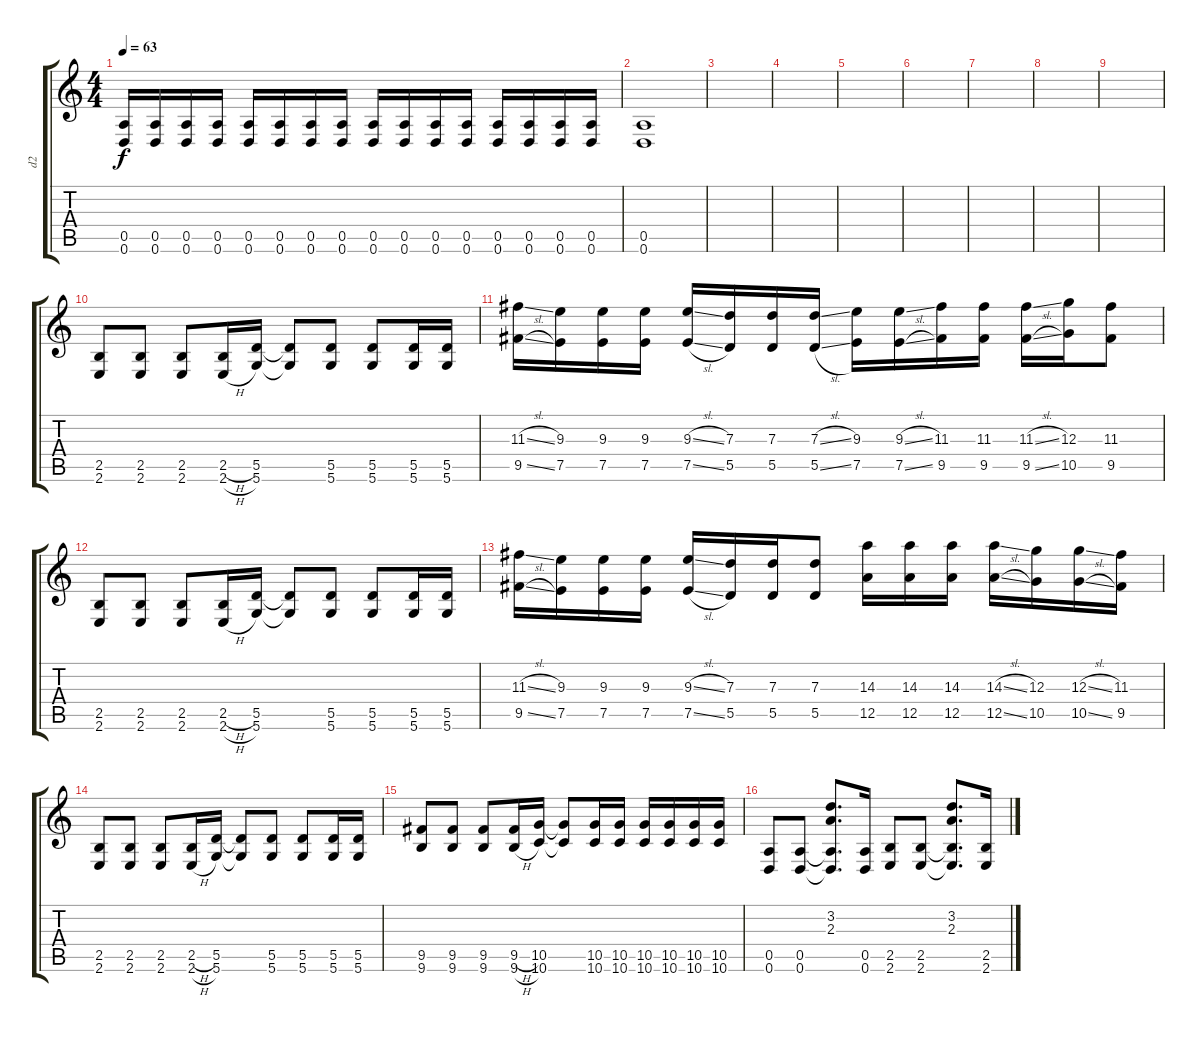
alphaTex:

\track ("d2" "d2") {instrument distortionguitar}
\staff {score tabs}
\tuning (E4 B3 G3 D3 A2 D2) {hide}
\ts (4 4)
\tempo 63
\clef g2
\ks c
(0.5 0.6).16{dy f} (0.5 0.6).16 (0.5 0.6).16 (0.5 0.6).16 (0.5 0.6).16 (0.5 0.6).16 (0.5 0.6).16 (0.5 0.6).16 (0.5 0.6).16 (0.5 0.6).16 (0.5 0.6).16 (0.5 0.6).16 (0.5 0.6).16 (0.5 0.6).16 (0.5 0.6).16 (0.5 0.6).16 |
(0.5 0.6).1 |
|
|
|
|
|
|
|
(2.5 2.6).8 (2.5 2.6).8 (2.5 2.6).8 (2.5{h} 2.6{h}).16 (5.5 5.6).16 (5.5{t} 5.6{t}).8 (5.5 5.6).8 (5.5 5.6).8 (5.5 5.6).16 (5.5 5.6).16 |
(11.3{sl} 9.5{sl}).16 (9.3 7.5).16 (9.3 7.5).16 (9.3 7.5).16 (9.3{sl} 7.5{sl}).16 (7.3 5.5).16 (7.3 5.5).16 (7.3{sl} 5.5{sl}).16 (9.3 7.5).16 (9.3{sl} 7.5{sl}).16 (11.3 9.5).16 (11.3 9.5).16 (11.3{sl} 9.5{sl}).16 (12.3 10.5).16 (11.3 9.5).8 |
(2.5 2.6).8 (2.5 2.6).8 (2.5 2.6).8 (2.5{h} 2.6{h}).16 (5.5 5.6).16 (5.5{t} 5.6{t}).8 (5.5 5.6).8 (5.5 5.6).8 (5.5 5.6).16 (5.5 5.6).16 |
(11.3{sl} 9.5{sl}).16 (9.3 7.5).16 (9.3 7.5).16 (9.3 7.5).16 (9.3{sl} 7.5{sl}).16 (7.3 5.5).16 (7.3 5.5).16 (7.3 5.5).8 (14.3 12.5).16 (14.3 12.5).16 (14.3 12.5).16 (14.3{sl} 12.5{sl}).16 (12.3 10.5).16 (12.3{sl} 10.5{sl}).16 (11.3 9.5).16 |
(2.5 2.6).8 (2.5 2.6).8 (2.5 2.6).8 (2.5{h} 2.6{h}).16 (5.5 5.6).16 (5.5{t} 5.6{t}).8 (5.5 5.6).8 (5.5 5.6).8 (5.5 5.6).16 (5.5 5.6).16 |
(9.5 9.6).8 (9.5 9.6).8 (9.5 9.6).8 (9.5{h} 9.6{h}).16 (10.5 10.6).16 (10.5{t} 10.6{t}).8 (10.5 10.6).16 (10.5 10.6).16 (10.5 10.6).16 (10.5 10.6).16 (10.5 10.6).16 (10.5 10.6).16 |
(0.5 0.6).8 (0.5 0.6).8 (3.2 2.3 0.5{t} 0.6{t}).8{d} (0.5 0.6).16 (2.5 2.6).8 (2.5 2.6).8 (3.2 2.3 2.5{t} 2.6{t}).8{d} (2.5 2.6).16
